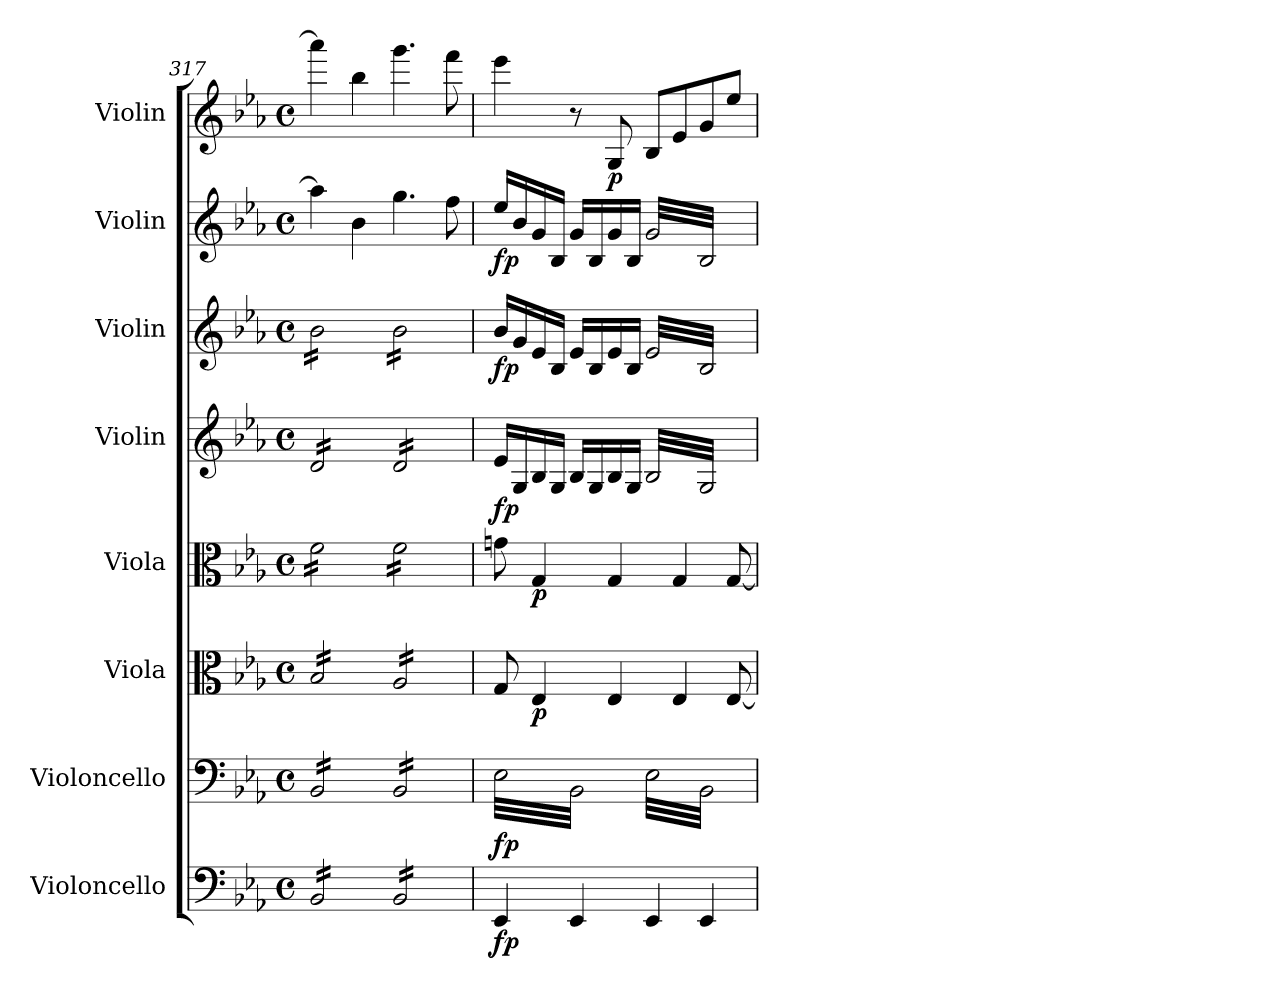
**kern	**dynam	**kern	**dynam	**kern	**dynam	**kern	**dynam	**kern	**dynam	**kern	**dynam	**kern	**dynam	**kern	**dynam
*part8	*part8	*part7	*part7	*part6	*part6	*part5	*part5	*part4	*part4	*part3	*part3	*part2	*part2	*part1	*part1
*staff8	*staff8	*staff7	*staff7	*staff6	*staff6	*staff5	*staff5	*staff4	*staff4	*staff3	*staff3	*staff2	*staff2	*staff1	*staff1
*I"Violoncello	*	*I"Violoncello	*	*I"Viola	*	*I"Viola	*	*I"Violin	*	*I"Violin	*	*I"Violin	*	*I"Violin	*
*I'Vc.	*	*I'Vc.	*	*I'Vla.	*	*I'Vla.	*	*I'Vln.	*	*I'Vln.	*	*I'Vln.	*	*I'Vln.	*
*clefF4	*	*clefF4	*	*clefC3	*	*clefC3	*	*clefG2	*	*clefG2	*	*clefG2	*	*clefG2	*
*k[b-e-a-]	*	*k[b-e-a-]	*	*k[b-e-a-]	*	*k[b-e-a-]	*	*k[b-e-a-]	*	*k[b-e-a-]	*	*k[b-e-a-]	*	*k[b-e-a-]	*
*M4/4	*	*M4/4	*	*M4/4	*	*M4/4	*	*M4/4	*	*M4/4	*	*M4/4	*	*M4/4	*
*met(c)	*	*met(c)	*	*met(c)	*	*met(c)	*	*met(c)	*	*met(c)	*	*met(c)	*	*met(c)	*
=317	=317	=317	=317	=317	=317	=317	=317	=317	=317	=317	=317	=317	=317	=317	=317
*tremolo	*	*	*	*	*	*	*	*	*	*	*	*	*	*	*
*	*	*tremolo	*	*	*	*	*	*	*	*	*	*	*	*	*
*	*	*	*	*tremolo	*	*	*	*	*	*	*	*	*	*	*
*	*	*	*	*	*	*tremolo	*	*	*	*	*	*	*	*	*
*	*	*	*	*	*	*	*	*tremolo	*	*	*	*	*	*	*
*	*	*	*	*	*	*	*	*	*	*tremolo	*	*	*	*	*
16BB-/LL	.	16BB-/LL	.	16B-/LL	.	16f\LL	.	16d/LL	.	16b-\LL	.	4aa-\]	.	4aaa-\]	.
16BB-/	.	16BB-/	.	16B-/	.	16f\	.	16d/	.	16b-\	.	.	.	.	.
16BB-/	.	16BB-/	.	16B-/	.	16f\	.	16d/	.	16b-\	.	.	.	.	.
16BB-/	.	16BB-/	.	16B-/	.	16f\	.	16d/	.	16b-\	.	.	.	.	.
16BB-/	.	16BB-/	.	16B-/	.	16f\	.	16d/	.	16b-\	.	4b-\	.	4bb-\	.
16BB-/	.	16BB-/	.	16B-/	.	16f\	.	16d/	.	16b-\	.	.	.	.	.
16BB-/	.	16BB-/	.	16B-/	.	16f\	.	16d/	.	16b-\	.	.	.	.	.
16BB-/JJ	.	16BB-/JJ	.	16B-/JJ	.	16f\JJ	.	16d/JJ	.	16b-\JJ	.	.	.	.	.
16BB-/LL	.	16BB-/LL	.	16A-/LL	.	16f\LL	.	16d/LL	.	16b-\LL	.	4.gg\	.	4.ggg\	.
16BB-/	.	16BB-/	.	16A-/	.	16f\	.	16d/	.	16b-\	.	.	.	.	.
16BB-/	.	16BB-/	.	16A-/	.	16f\	.	16d/	.	16b-\	.	.	.	.	.
16BB-/	.	16BB-/	.	16A-/	.	16f\	.	16d/	.	16b-\	.	.	.	.	.
16BB-/	.	16BB-/	.	16A-/	.	16f\	.	16d/	.	16b-\	.	.	.	.	.
16BB-/	.	16BB-/	.	16A-/	.	16f\	.	16d/	.	16b-\	.	.	.	.	.
16BB-/	.	16BB-/	.	16A-/	.	16f\	.	16d/	.	16b-\	.	8ff\	.	8fff\	.
16BB-/JJ	.	16BB-/JJ	.	16A-/JJ	.	16f\JJ	.	16d/JJ	.	16b-\JJ	.	.	.	.	.
*	*	*	*	*	*	*	*	*	*	*Xtremolo	*	*	*	*	*
*	*	*	*	*	*	*	*	*Xtremolo	*	*	*	*	*	*	*
*	*	*	*	*	*	*Xtremolo	*	*	*	*	*	*	*	*	*
*	*	*	*	*Xtremolo	*	*	*	*	*	*	*	*	*	*	*
*Xtremolo	*	*	*	*	*	*	*	*	*	*	*	*	*	*	*
=318	=318	=318	=318	=318	=318	=318	=318	=318	=318	=318	=318	=318	=318	=318	=318
!	!LO:DY:b	!	!LO:DY:b	!	!	!	!	!	!LO:DY:b	!	!LO:DY:b	!	!LO:DY:b	!	!
4EE-/	fp	(>32E-\LLL	fp	8G/	.	8gn\	.	(<16e-/LL	fp	(<16b-/LL	fp	(<16ee-/LL	fp	4eee-\	.
.	.	32BB-/	.	.	.	.	.	.	.	.	.	.	.	.	.
.	.	32E-\	.	.	.	.	.	16G/	.	16g/	.	16b-/	.	.	.
.	.	32BB-/	.	.	.	.	.	.	.	.	.	.	.	.	.
!	!	!	!	!	!LO:DY:b	!	!LO:DY:b	!	!	!	!	!	!	!	!
.	.	32E-\	.	4E-/	p	4G/	p	16B-/	.	16e-/	.	16g/	.	.	.
.	.	32BB-/	.	.	.	.	.	.	.	.	.	.	.	.	.
.	.	32E-\	.	.	.	.	.	16G/JJ	.	16B-/JJ	.	16B-/JJ	.	.	.
.	.	32BB-/	.	.	.	.	.	.	.	.	.	.	.	.	.
4EE-/	.	32E-\	.	.	.	.	.	16B-/LL	.	16e-/LL	.	16g/LL	.	8r	.
.	.	32BB-/	.	.	.	.	.	.	.	.	.	.	.	.	.
.	.	32E-\	.	.	.	.	.	16G/	.	16B-/	.	16B-/	.	.	.
.	.	32BB-/	.	.	.	.	.	.	.	.	.	.	.	.	.
!	!	!	!	!	!	!	!	!	!	!	!	!	!	!	!LO:DY:b
.	.	32E-\	.	4E-/	.	4G/	.	16B-/	.	16e-/	.	16g/	.	8G/	p
.	.	32BB-/	.	.	.	.	.	.	.	.	.	.	.	.	.
.	.	32E-\	.	.	.	.	.	16G/JJ	.	16B-/JJ	.	16B-/JJ	.	.	.
.	.	32BB-/JJJ	.	.	.	.	.	.	.	.	.	.	.	.	.
*	*	*	*	*	*	*	*	*tremolo	*	*	*	*	*	*	*
*	*	*	*	*	*	*	*	*	*	*tremolo	*	*	*	*	*
*	*	*	*	*	*	*	*	*	*	*	*	*tremolo	*	*	*
4EE-/	.	32E-\LLL	.	.	.	.	.	32B-/LLL	.	32e-/LLL	.	32g/LLL	.	8B-/L	.
.	.	32BB-/)	.	.	.	.	.	32G/)	.	32B-/)	.	32B-/)	.	.	.
.	.	32E-\	.	.	.	.	.	32B-/	.	32e-/	.	32g/	.	.	.
.	.	32BB-/)	.	.	.	.	.	32G/)	.	32B-/)	.	32B-/)	.	.	.
.	.	32E-\	.	4E-/	.	4G/	.	32B-/	.	32e-/	.	32g/	.	8e-/	.
.	.	32BB-/)	.	.	.	.	.	32G/)	.	32B-/)	.	32B-/)	.	.	.
.	.	32E-\	.	.	.	.	.	32B-/	.	32e-/	.	32g/	.	.	.
.	.	32BB-/)	.	.	.	.	.	32G/)	.	32B-/)	.	32B-/)	.	.	.
4EE-/	.	32E-\	.	.	.	.	.	32B-/	.	32e-/	.	32g/	.	8g/	.
.	.	32BB-/)	.	.	.	.	.	32G/)	.	32B-/)	.	32B-/)	.	.	.
.	.	32E-\	.	.	.	.	.	32B-/	.	32e-/	.	32g/	.	.	.
.	.	32BB-/)	.	.	.	.	.	32G/)	.	32B-/)	.	32B-/)	.	.	.
.	.	32E-\	.	[8E-/	.	[8G/	.	32B-/	.	32e-/	.	32g/	.	8ee-/J	.
.	.	32BB-/)	.	.	.	.	.	32G/)	.	32B-/)	.	32B-/)	.	.	.
.	.	32E-\	.	.	.	.	.	32B-/	.	32e-/	.	32g/	.	.	.
.	.	32BB-/)JJJ	.	.	.	.	.	32G/)JJJ	.	32B-/)JJJ	.	32B-/)JJJ	.	.	.
*	*	*	*	*	*	*	*	*	*	*	*	*Xtremolo	*	*	*
*	*	*	*	*	*	*	*	*	*	*Xtremolo	*	*	*	*	*
*	*	*	*	*	*	*	*	*Xtremolo	*	*	*	*	*	*	*
*	*	*Xtremolo	*	*	*	*	*	*	*	*	*	*	*	*	*
.	.	.	.	.	.	.	.	.	.	.	.	.	.	.	.
.	.	.	.	.	.	.	.	.	.	.	.	.	.	.	.
.	.	.	.	.	.	.	.	.	.	.	.	.	.	.	.
.	.	.	.	.	.	.	.	.	.	.	.	.	.	.	.
.	.	.	.	.	.	.	.	.	.	.	.	.	.	.	.
.	.	.	.	.	.	.	.	.	.	.	.	.	.	.	.
.	.	.	.	.	.	.	.	.	.	.	.	.	.	.	.
.	.	.	.	.	.	.	.	.	.	.	.	.	.	.	.
=	=	=	=	=	=	=	=	=	=	=	=	=	=	=	=
*-	*-	*-	*-	*-	*-	*-	*-	*-	*-	*-	*-	*-	*-	*-	*-
